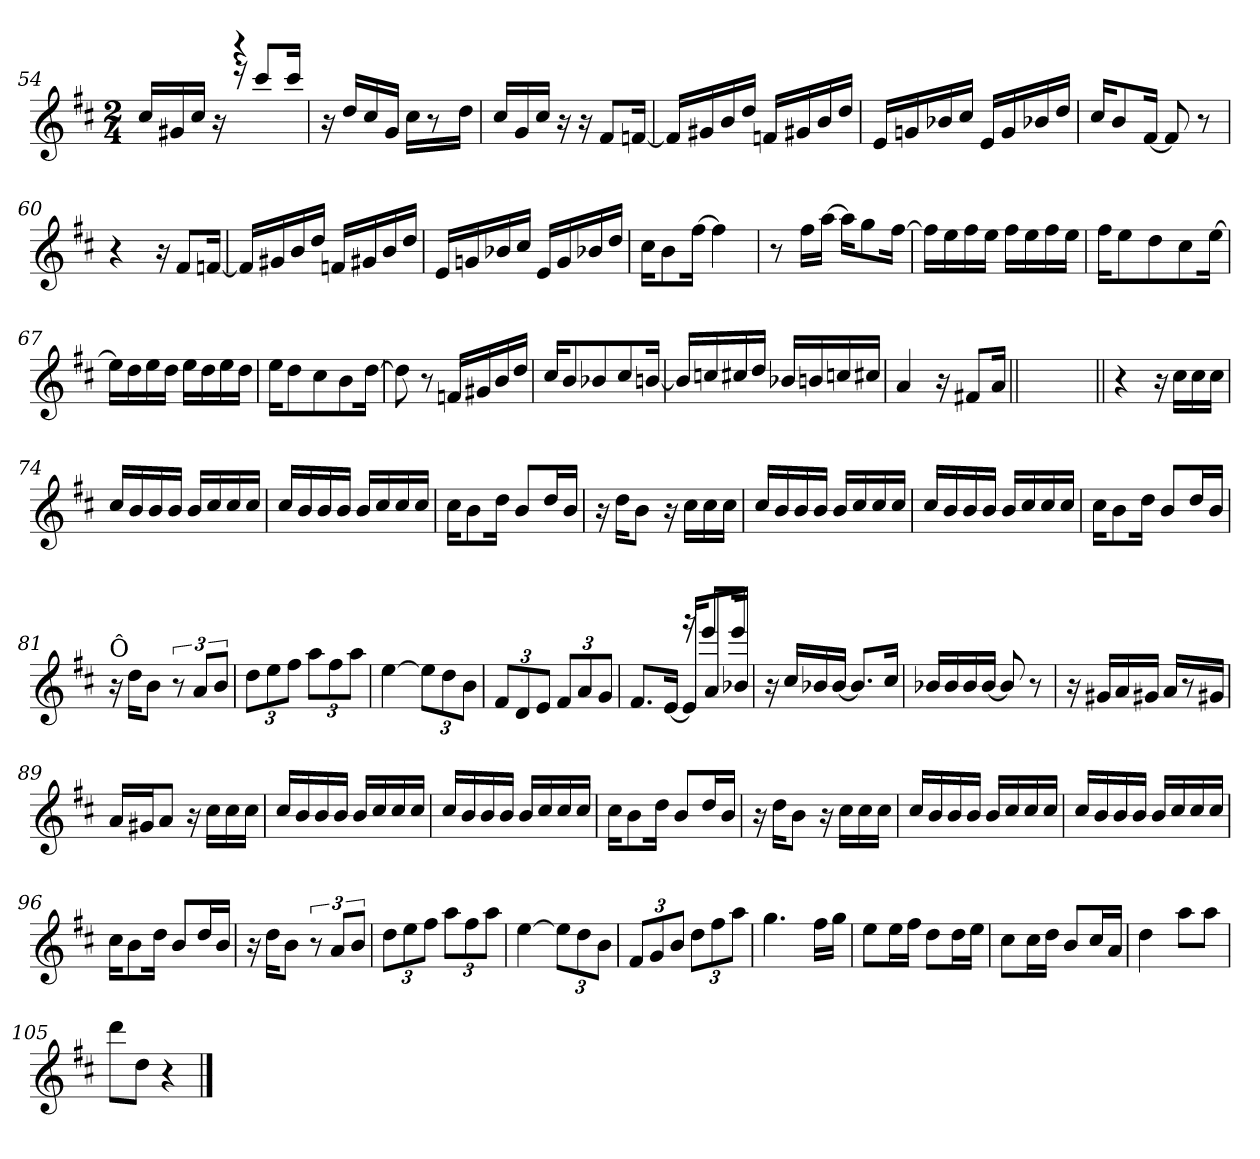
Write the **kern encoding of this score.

**kern
*part1
*staff1
*clefG2
*k[f#c#]
*D:
*M2/4
=54
*^
16cc#/LL	4ryy
16g#X/	.
16cc#/JJ	.
16r	.
4r	16rddd
.	8ccc#!/L
.	16ccc#!/Jk
*v	*v
=55
16r
16dd/LL
16cc#/
16g/JJ
16cc#\KL
8r
16dd\Jk
!!LO:LB:g=z
=56
16cc#/LL
16g/
16cc#/JJ
16r
16r
8f#/L
[16fn/Jk
=57
16fn/LL]
16g#X/
16b/
16dd/JJ
16fn/LL
16g#X/
16b/
16dd/JJ
=58
16e/LL
16gn/
16b-X/
16cc#/JJ
16e/LL
16g/
16b-X/
16dd/JJ
=59
16cc#/KL
8b/
[16f#/Jk
8f#/]
8r
=60
4r
16r
8f#/L
[16fn/Jk
!!LO:LB:g=z
=61
16fn/LL]
16g#X/
16b/
16dd/JJ
16fn/LL
16g#X/
16b/
16dd/JJ
=62
16e/LL
16gn/
16b-X/
16cc#/JJ
16e/LL
16g/
16b-X/
16dd/JJ
=63
16cc#\KL
8b\
[16ff#\Jk
4ff#\]
=64
8r
16ff#\LL
[16aa\JJ
16aa\KL]
8gg\
[16ff#\Jk
=65
16ff#\LL]
16ee\
16ff#\
16ee\JJ
16ff#\LL
16ee\
16ff#\
16ee\JJ
!!LO:LB:g=z
=66
16ff#\KL
8ee\
8dd\
8cc#\
[16ee\Jk
=67
16ee\LL]
16dd\
16ee\
16dd\JJ
16ee\LL
16dd\
16ee\
16dd\JJ
=68
16ee\KL
8dd\
8cc#\
8b\
[16dd\Jk
=69
8dd\]
8r
16fn/LL
16g#X/
16b/
16dd/JJ
=70
16cc#/KL
8b/
8b-X/
8cc#/
[16bn/Jk
!!LO:LB:g=z
=71
16b/LL]
16ccn/
16cc#X/
16dd/JJ
16b-X/LL
16bn/
16ccn/
16cc#X/JJ
=72
4a/
16r
8f#X/L
16a/Jk
=72X721||
2ryy
=73||
4r
16r
16cc#\LL
16cc#\
16cc#\JJ
=74
16cc#/LL
16b/
16b/
16b/JJ
16b/LL
16cc#/
16cc#/
16cc#/JJ
=75
16cc#/LL
16b/
16b/
16b/JJ
16b/LL
16cc#/
16cc#/
16cc#/JJ
!!LO:LB:g=z
=76
16cc#\KL
8b\
16dd\Jk
8b/L
16dd/L
16b/JJ
=77
16r
16dd\KL
8b\J
16r
16cc#\LL
16cc#\
16cc#\JJ
=78
16cc#/LL
16b/
16b/
16b/JJ
16b/LL
16cc#/
16cc#/
16cc#/JJ
=79
16cc#/LL
16b/
16b/
16b/JJ
16b/LL
16cc#/
16cc#/
16cc#/JJ
=80
16cc#\KL
8b\
16dd\Jk
8b/L
16dd/L
16b/JJ
=81
!LO:TX:a:t=Ô
16r
16dd\KL
8b\J
12r
12a/L
12b/J
!!LO:LB:g=z
=82
12dd\L
12ee\
12ff#\J
12aa\L
12ff#\
12aa\J
=83
[4ee\
12ee\L]
12dd\
12b\J
=84
12f#/L
12d/
12e/J
12f#/L
12a/
12g/J
=85
*^
8.f#/L	4ryy
[>16e/Jk	.
16e/KL]	16rfff
8a/	8eee!/L
16b-X/Jk	16eee!/Jk
*v	*v
=86
16r
16cc#/LL
16b-X/
[16b-/JJ
8.b-/L]
16cc#/Jk
=87
16b-X/LL
16b-/
16b-/
[16b-/JJ
8b-/]
8r
!!LO:LB:g=z
=88
16r
16g#X/LL
16a/
16g#X/JJ
16a/KL
8r
16g#X/Jk
=89
16a/LL
16g#X/J
8a/J
16r
16cc#\LL
16cc#\
16cc#\JJ
=90
16cc#/LL
16b/
16b/
16b/JJ
16b/LL
16cc#/
16cc#/
16cc#/JJ
=91
16cc#/LL
16b/
16b/
16b/JJ
16b/LL
16cc#/
16cc#/
16cc#/JJ
=92
16cc#\KL
8b\
16dd\Jk
8b/L
16dd/L
16b/JJ
=93
16r
16dd\KL
8b\J
16r
16cc#\LL
16cc#\
16cc#\JJ
!!LO:LB:g=z
=94
16cc#/LL
16b/
16b/
16b/JJ
16b/LL
16cc#/
16cc#/
16cc#/JJ
=95
16cc#/LL
16b/
16b/
16b/JJ
16b/LL
16cc#/
16cc#/
16cc#/JJ
=96
16cc#\KL
8b\
16dd\Jk
8b/L
16dd/L
16b/JJ
=97
16r
16dd\KL
8b\J
12r
12a/L
12b/J
=98
12dd\L
12ee\
12ff#\J
12aa\L
12ff#\
12aa\J
=99
[4ee\
12ee\L]
12dd\
12b\J
!!LO:LB:g=z
=100
12f#/L
12g/
12b/J
12dd\L
12ff#\
12aa\J
=101
4.gg\
16ff#\LL
16gg\JJ
=102
8ee\L
16ee\L
16ff#\JJ
8dd\L
16dd\L
16ee\JJ
=103
8cc#\L
16cc#\L
16dd\JJ
8b/L
16cc#/L
16a/JJ
=104
4dd\
8aa\L
8aa\J
=105
8ddd\L
8dd\J
4r
==
*-
